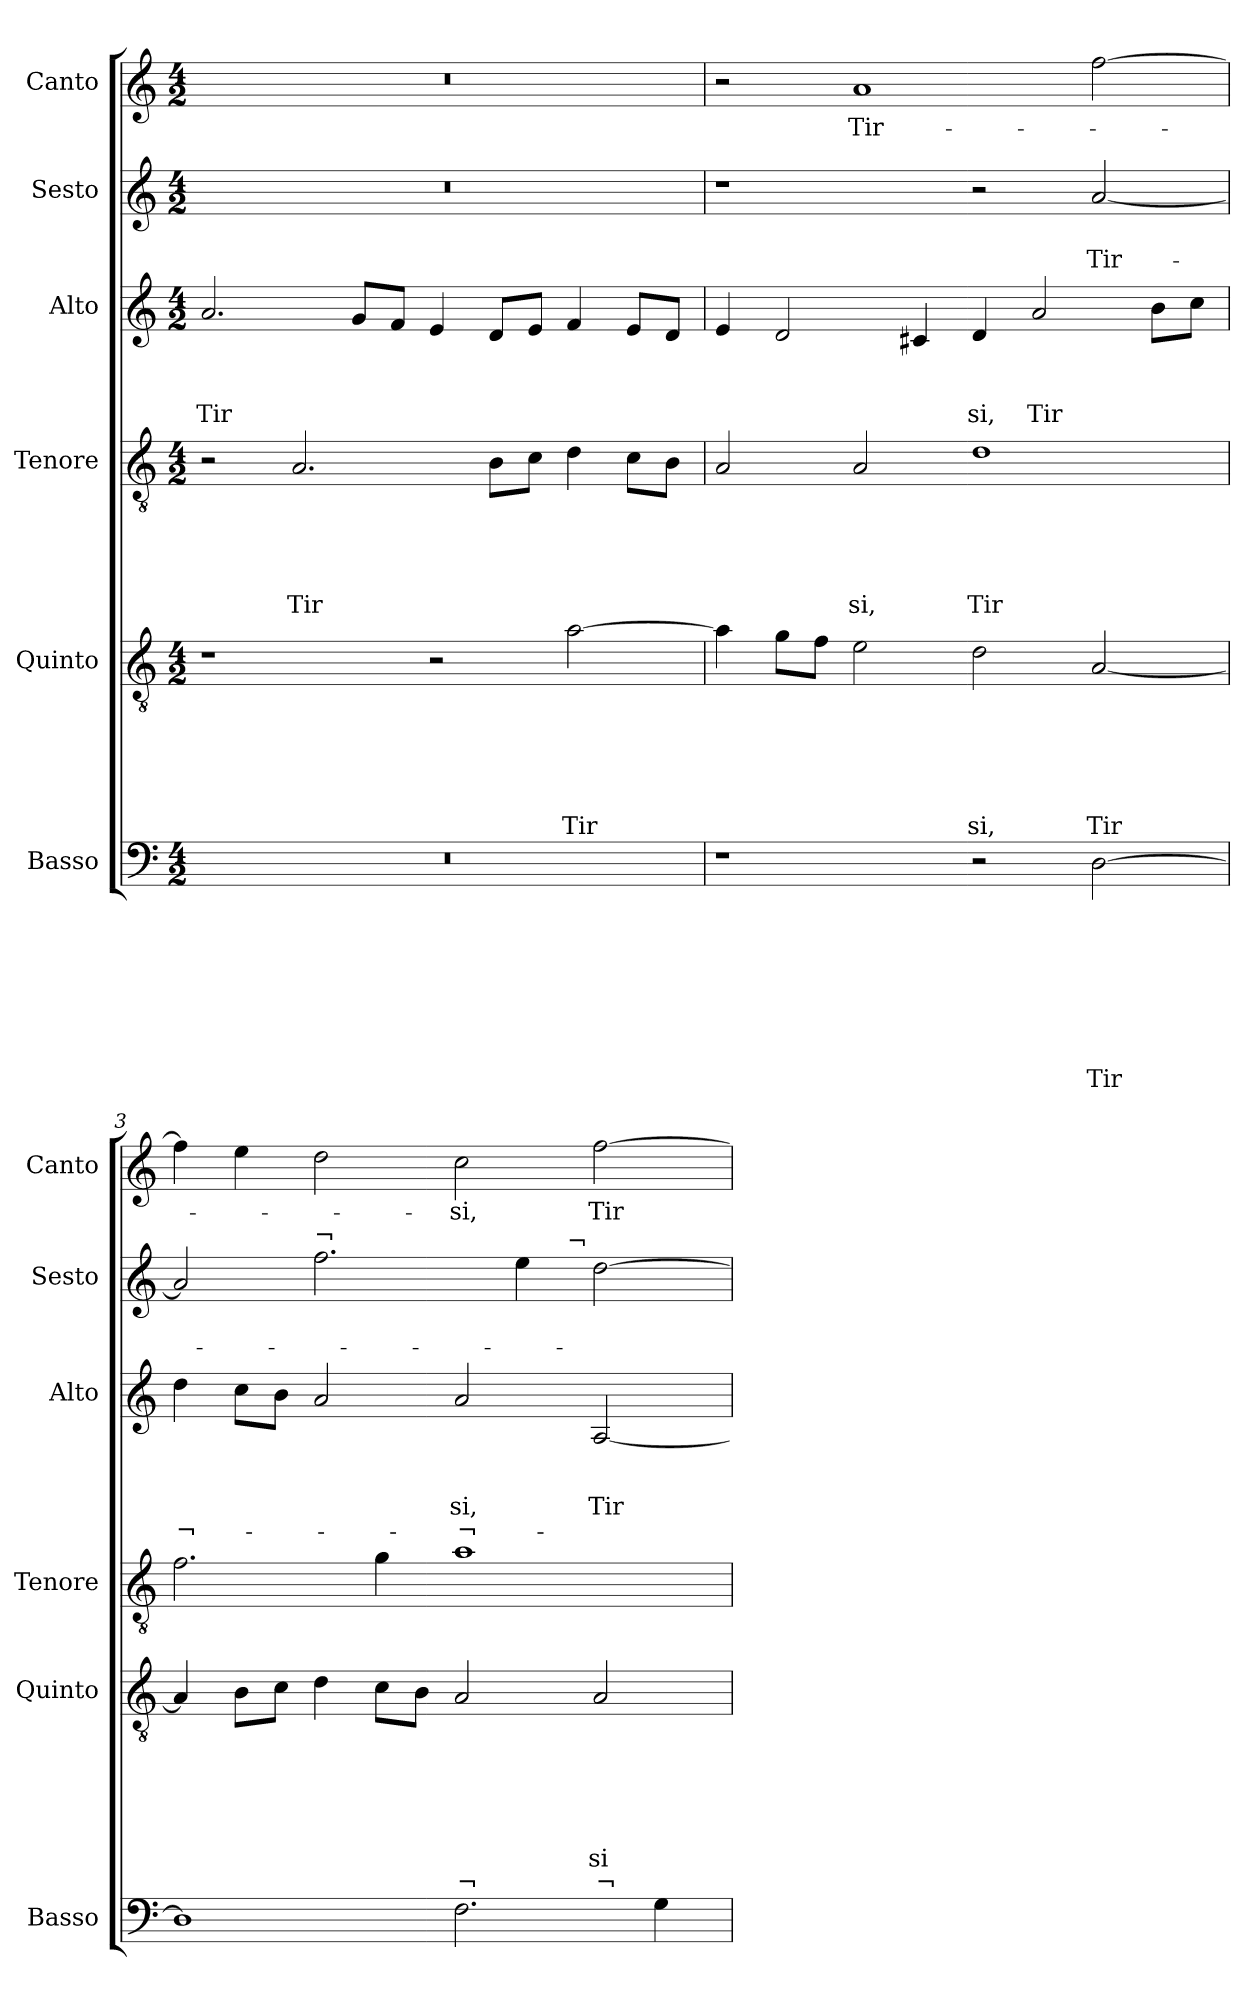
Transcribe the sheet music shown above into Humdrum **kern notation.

**kern	**text	**text	**text	**text	**text	**text	**text	**text	**kern	**text	**text	**text	**text	**text	**text	**text	**kern	**text	**text	**text	**text	**text	**kern	**text	**text	**text	**text	**kern	**text	**text	**kern	**text
*part6	*part6	*part6	*part6	*part6	*part6	*part6	*part6	*part6	*part5	*part5	*part5	*part5	*part5	*part5	*part5	*part5	*part4	*part4	*part4	*part4	*part4	*part4	*part3	*part3	*part3	*part3	*part3	*part2	*part2	*part2	*part1	*part1
*staff6	*staff6	*staff6	*staff6	*staff6	*staff6	*staff6	*staff6	*staff6	*staff5	*staff5	*staff5	*staff5	*staff5	*staff5	*staff5	*staff5	*staff4	*staff4	*staff4	*staff4	*staff4	*staff4	*staff3	*staff3	*staff3	*staff3	*staff3	*staff2	*staff2	*staff2	*staff1	*staff1
*I"Basso	*	*	*	*	*	*	*	*	*I"Quinto	*	*	*	*	*	*	*	*I"Tenore	*	*	*	*	*	*I"Alto	*	*	*	*	*I"Sesto	*	*	*I"Canto	*
*I'Basso	*	*	*	*	*	*	*	*	*I'Quinto	*	*	*	*	*	*	*	*I'Tenore	*	*	*	*	*	*I'Alto	*	*	*	*	*I'Sesto	*	*	*I'Canto	*
*clefF4	*	*	*	*	*	*	*	*	*clefGv2	*	*	*	*	*	*	*	*clefGv2	*	*	*	*	*	*clefG2	*	*	*	*	*clefG2	*	*	*clefG2	*
*k[]	*	*	*	*	*	*	*	*	*k[]	*	*	*	*	*	*	*	*k[]	*	*	*	*	*	*k[]	*	*	*	*	*k[]	*	*	*k[]	*
*C:	*	*	*	*	*	*	*	*	*C:	*	*	*	*	*	*	*	*C:	*	*	*	*	*	*C:	*	*	*	*	*C:	*	*	*C:	*
*M4/2	*	*	*	*	*	*	*	*	*M4/2	*	*	*	*	*	*	*	*M4/2	*	*	*	*	*	*M4/2	*	*	*	*	*M4/2	*	*	*M4/2	*
=1	=1	=1	=1	=1	=1	=1	=1	=1	=1	=1	=1	=1	=1	=1	=1	=1	=1	=1	=1	=1	=1	=1	=1	=1	=1	=1	=1	=1	=1	=1	=1	=1
!	!	!	!	!	!	!	!	!	!	!	!	!	!	!	!	!	!	!	!	!	!	!	!	!	!	!LO:LY:b	!	!	!	!	!	!
0r	.	.	.	.	.	.	.	.	1r	.	.	.	.	.	.	.	2r	.	.	.	.	.	2.a/	.	.	Tir	.	0r	.	.	0r	.
!	!	!	!	!	!	!	!	!	!	!	!	!	!	!	!	!	!	!	!	!	!	!LO:LY:b	!	!	!	!	!	!	!	!	!	!
.	.	.	.	.	.	.	.	.	.	.	.	.	.	.	.	.	2.A/	.	.	.	.	Tir	.	.	.	.	.	.	.	.	.	.
.	.	.	.	.	.	.	.	.	.	.	.	.	.	.	.	.	.	.	.	.	.	.	8g/L	.	.	.	.	.	.	.	.	.
.	.	.	.	.	.	.	.	.	.	.	.	.	.	.	.	.	.	.	.	.	.	.	8f/J	.	.	.	.	.	.	.	.	.
.	.	.	.	.	.	.	.	.	2r	.	.	.	.	.	.	.	.	.	.	.	.	.	4e/	.	.	.	.	.	.	.	.	.
.	.	.	.	.	.	.	.	.	.	.	.	.	.	.	.	.	8B\L	.	.	.	.	.	8d/L	.	.	.	.	.	.	.	.	.
.	.	.	.	.	.	.	.	.	.	.	.	.	.	.	.	.	8c\J	.	.	.	.	.	8e/J	.	.	.	.	.	.	.	.	.
!	!	!	!	!	!	!	!	!	!	!	!	!	!	!	!LO:LY:b	!	!	!	!	!	!	!	!	!	!	!	!	!	!	!	!	!
.	.	.	.	.	.	.	.	.	[>2a\	.	.	.	.	.	Tir	.	4d\	.	.	.	.	.	4f/	.	.	.	.	.	.	.	.	.
.	.	.	.	.	.	.	.	.	.	.	.	.	.	.	.	.	8c\L	.	.	.	.	.	8e/L	.	.	.	.	.	.	.	.	.
.	.	.	.	.	.	.	.	.	.	.	.	.	.	.	.	.	8B\J	.	.	.	.	.	8d/J	.	.	.	.	.	.	.	.	.
=2	=2	=2	=2	=2	=2	=2	=2	=2	=2	=2	=2	=2	=2	=2	=2	=2	=2	=2	=2	=2	=2	=2	=2	=2	=2	=2	=2	=2	=2	=2	=2	=2
1r	.	.	.	.	.	.	.	.	4a\]	.	.	.	.	.	.	.	2A/	.	.	.	.	.	4e/	.	.	.	.	1r	.	.	2r	.
.	.	.	.	.	.	.	.	.	8g\L	.	.	.	.	.	.	.	.	.	.	.	.	.	2d/	.	.	.	.	.	.	.	.	.
.	.	.	.	.	.	.	.	.	8f\J	.	.	.	.	.	.	.	.	.	.	.	.	.	.	.	.	.	.	.	.	.	.	.
!	!	!	!	!	!	!	!	!	!	!	!	!	!	!	!	!	!	!	!	!	!	!LO:LY:b	!	!	!	!	!	!	!	!	!	!LO:LY:b
.	.	.	.	.	.	.	.	.	2e\	.	.	.	.	.	.	.	2A/	.	.	.	.	si,	.	.	.	.	.	.	.	.	1a	Tir-
.	.	.	.	.	.	.	.	.	.	.	.	.	.	.	.	.	.	.	.	.	.	.	4c#X/	.	.	.	.	.	.	.	.	.
!	!	!	!	!	!	!	!	!	!	!	!	!	!	!	!LO:LY:b	!	!	!	!	!	!	!LO:LY:b	!	!	!	!LO:LY:b	!	!	!	!	!	!
2r	.	.	.	.	.	.	.	.	2d\	.	.	.	.	.	si,	.	1d	.	.	.	.	Tir	4d/	.	.	si,	.	2r	.	.	.	.
!	!	!	!	!	!	!	!	!	!	!	!	!	!	!	!	!	!	!	!	!	!	!	!	!	!	!LO:LY:b	!	!	!	!	!	!
.	.	.	.	.	.	.	.	.	.	.	.	.	.	.	.	.	.	.	.	.	.	.	2a/	.	.	Tir	.	.	.	.	.	.
!	!	!	!	!	!	!	!	!LO:LY:b	!	!	!	!	!	!	!LO:LY:b	!	!	!	!	!	!	!	!	!	!	!	!	!	!	!LO:LY:b	!	!
[>2D\	.	.	.	.	.	.	.	Tir	[<2A/	.	.	.	.	.	Tir	.	.	.	.	.	.	.	.	.	.	.	.	[<2a/	.	Tir-	[>2ff\	.
.	.	.	.	.	.	.	.	.	.	.	.	.	.	.	.	.	.	.	.	.	.	.	8b\L	.	.	.	.	.	.	.	.	.
.	.	.	.	.	.	.	.	.	.	.	.	.	.	.	.	.	.	.	.	.	.	.	8cc\J	.	.	.	.	.	.	.	.	.
=3	=3	=3	=3	=3	=3	=3	=3	=3	=3	=3	=3	=3	=3	=3	=3	=3	=3	=3	=3	=3	=3	=3	=3	=3	=3	=3	=3	=3	=3	=3	=3	=3
!	!	!	!	!	!	!	!	!	!	!	!	!	!	!	!	!	!	!	!	!	!	!	!	!	!	!	!LO:LY:b	!	!	!	!	!
*	*	*	*	*	*	*	*	*	*	*	*	*	*	*	*	*	*	*	*	*	*	*	*	*	*	*	*	*^	*	*	*	*
1D]	.	.	.	.	.	.	.	.	4A/]	.	.	.	.	.	.	.	2.f\	.	.	.	.	.	4dd\	.	.	.	¬-	2a/]	1ryy	.	.	4ff\]	.
.	.	.	.	.	.	.	.	.	8B\L	.	.	.	.	.	.	.	.	.	.	.	.	.	8cc\L	.	.	.	.	.	.	.	.	4ee\	.
.	.	.	.	.	.	.	.	.	8c\J	.	.	.	.	.	.	.	.	.	.	.	.	.	8b\J	.	.	.	.	.	.	.	.	.	.
!	!	!	!	!	!	!	!	!	!	!	!	!	!	!	!	!	!	!	!	!	!	!	!	!	!	!	!	!LO:TX:a:t=¬	!	!	!	!	!
.	.	.	.	.	.	.	.	.	4d\	.	.	.	.	.	.	.	.	.	.	.	.	.	2a/	.	.	.	.	2.ff\	.	.	.	2dd\	.
.	.	.	.	.	.	.	.	.	8c\L	.	.	.	.	.	.	.	4g\	.	.	.	.	.	.	.	.	.	.	.	.	.	.	.	.
.	.	.	.	.	.	.	.	.	8B\J	.	.	.	.	.	.	.	.	.	.	.	.	.	.	.	.	.	.	.	.	.	.	.	.
!	!	!	!	!	!	!	!	!	!	!	!	!	!	!	!	!LO:LY:b	!	!	!	!	!	!	!	!	!	!LO:LY:b	!LO:LY:b	!	!	!	!	!	!LO:LY:b
2.F\	.	.	.	.	.	.	.	.	2A/	.	.	.	.	.	.	¬	1a	.	.	.	.	.	2a/	.	.	si,	-¬-	.	4..ryy	.	.	2cc\	-si,
.	.	.	.	.	.	.	.	.	.	.	.	.	.	.	.	.	.	.	.	.	.	.	.	.	.	.	.	4ee\	.	.	.	.	.
!	!	!	!	!	!	!	!	!	!	!	!	!	!	!	!	!	!	!	!	!	!	!	!	!	!	!	!	!	!LO:TX:a:t=¬	!	!	!	!
.	.	.	.	.	.	.	.	.	.	.	.	.	.	.	.	.	.	.	.	.	.	.	.	.	.	.	.	.	2ryy	.	.	.	.
!	!	!	!	!	!	!	!	!	!	!	!	!	!	!	!LO:LY:b	!LO:LY:b	!	!	!	!	!	!	!	!	!	!LO:LY:b	!	!	!	!	!	!	!LO:LY:b
.	.	.	.	.	.	.	.	.	2A/	.	.	.	.	.	si	¬-	.	.	.	.	.	.	[<2A/	.	.	Tir	.	[>2dd\	.	.	.	[>2ff\	Tir-
4G\	.	.	.	.	.	.	.	.	.	.	.	.	.	.	.	.	.	.	.	.	.	.	.	.	.	.	.	.	.	.	.	.	.
.	.	.	.	.	.	.	.	.	.	.	.	.	.	.	.	.	.	.	.	.	.	.	.	.	.	.	.	.	16ryy	.	.	.	.
*	*	*	*	*	*	*	*	*	*	*	*	*	*	*	*	*	*	*	*	*	*	*	*	*	*	*	*	*v	*v	*	*	*	*
=	=	=	=	=	=	=	=	=	=	=	=	=	=	=	=	=	=	=	=	=	=	=	=	=	=	=	=	=	=	=	=	=
*-	*-	*-	*-	*-	*-	*-	*-	*-	*-	*-	*-	*-	*-	*-	*-	*-	*-	*-	*-	*-	*-	*-	*-	*-	*-	*-	*-	*-	*-	*-	*-	*-
